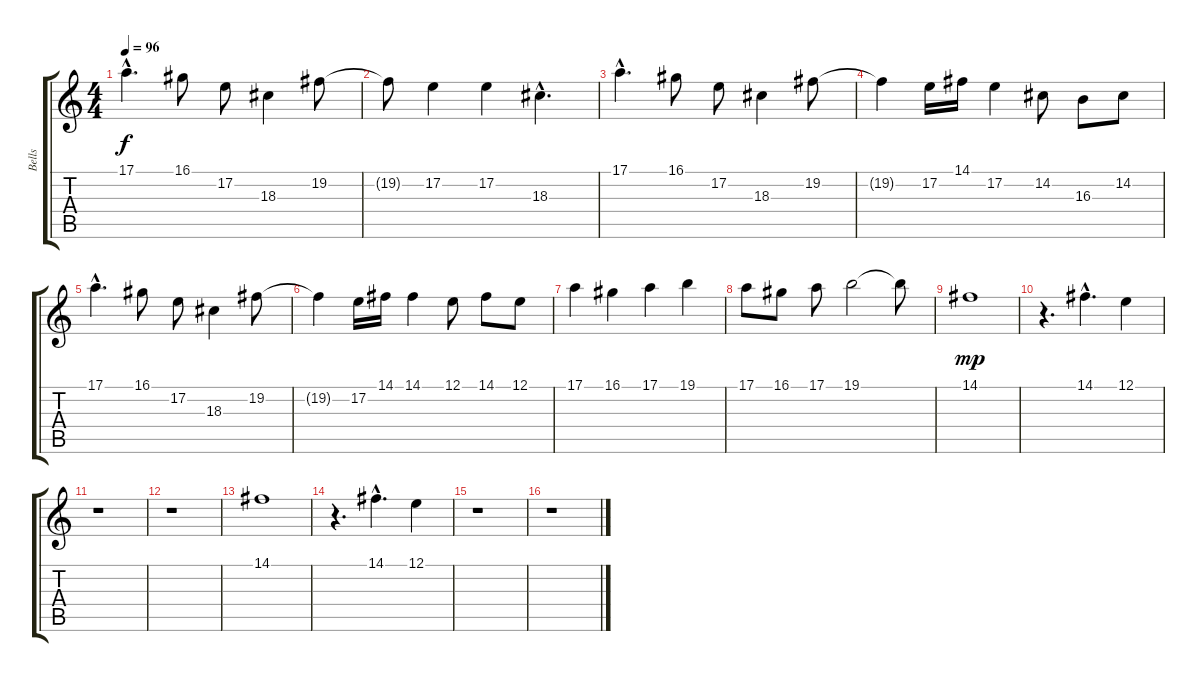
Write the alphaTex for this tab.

\track ("Bells" "Bells") {instrument vibraphone}
\staff {score tabs}
\tuning (E4 B3 G3 D3 A2 E2) {hide}
\ts (4 4)
\tempo 96
\clef g2
\ks c
17.1{hac}.4{d dy f} 16.1.8 17.2.8 18.3.4 19.2.8 |
19.2{t}.8 17.2.4 17.2.4 18.3{hac}.4{d} |
17.1{hac}.4{d} 16.1.8 17.2.8 18.3.4 19.2.8 |
19.2{t}.4 17.2.16 14.1.16 17.2.4 14.2.8 16.3.8 14.2.8 |
17.1{hac}.4{d} 16.1.8 17.2.8 18.3.4 19.2.8 |
19.2{t}.4 17.2.16 14.1.16 14.1.4 12.1.8 14.1.8 12.1.8 |
17.1.4 16.1.4 17.1.4 19.1.4 |
17.1.8 16.1.8 17.1.8 19.1.2 19.1{t}.8 |
14.1.1{dy mp} |
r.4{d} 14.1{hac}.4{d} 12.1.4 |
r.1 |
r.1 |
14.1.1 |
r.4{d} 14.1{hac}.4{d} 12.1.4 |
r.1 |
r.1
